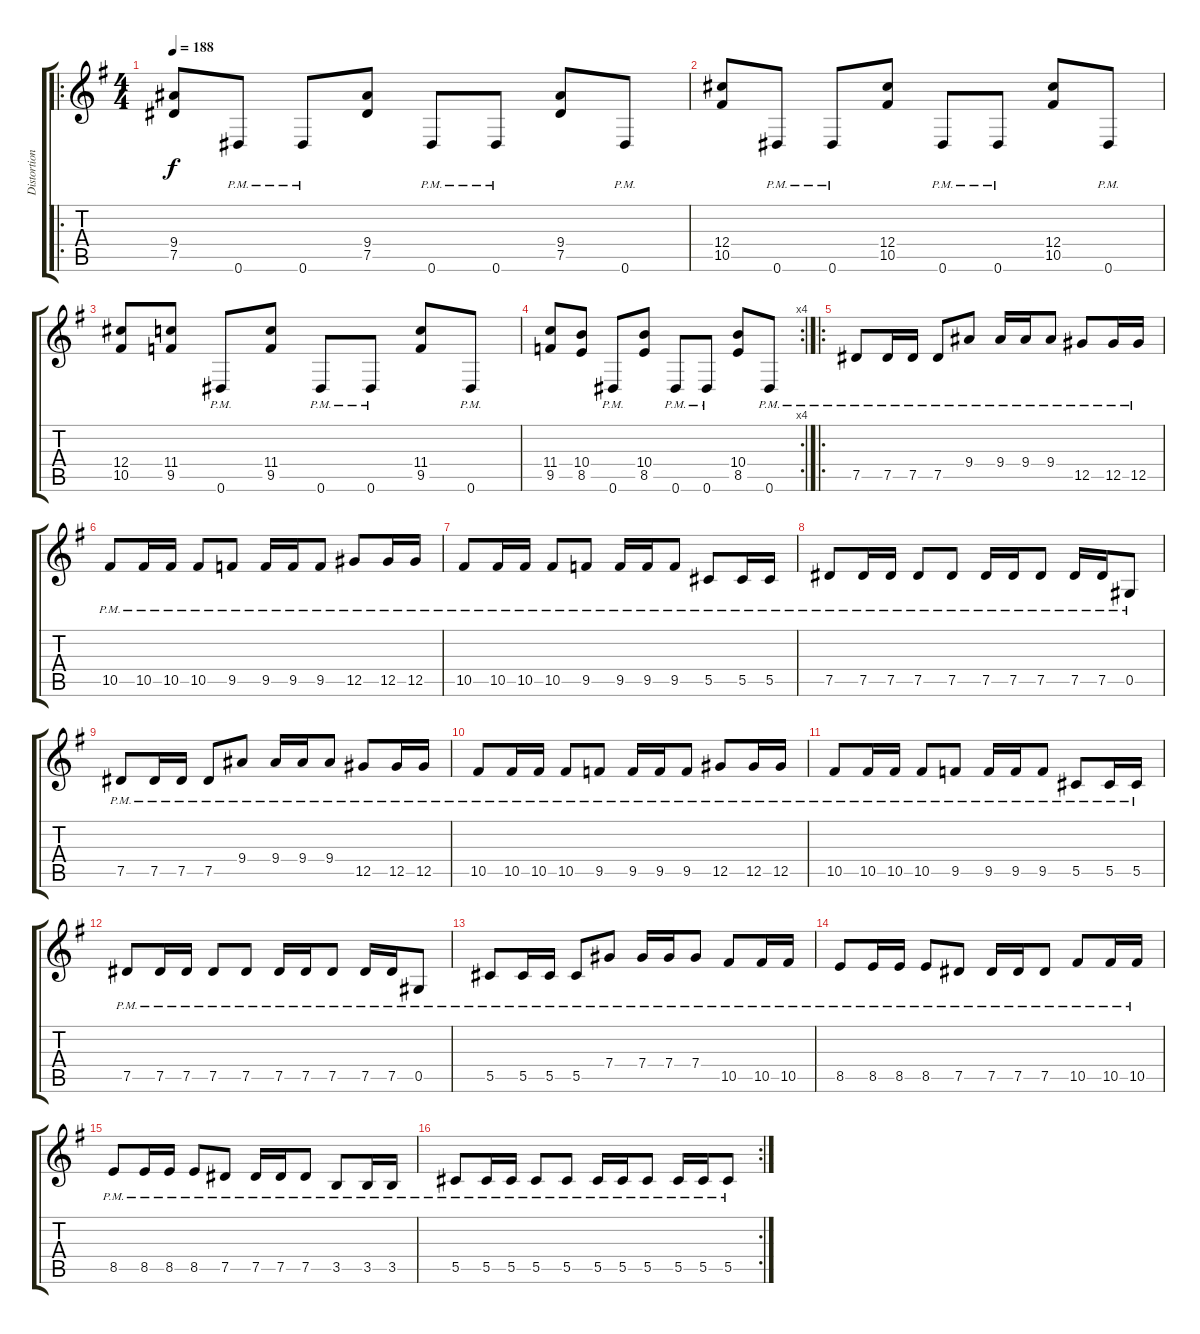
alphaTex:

\track ("Distortion Guitar" "Distortion") {instrument overdrivenguitar}
\staff {score tabs}
\tuning (Eb4 Bb3 Gb3 Db3 Ab2 Eb2) {hide}
\ro
\ts (4 4)
\tempo 188
\clef g2
\ks g
(9.4 7.5).8{dy f} 0.6{pm}.8 0.6{pm}.8 (9.4 7.5).8 0.6{pm}.8 0.6{pm}.8 (9.4 7.5).8 0.6{pm}.8 |
(12.4 10.5).8 0.6{pm}.8 0.6{pm}.8 (12.4 10.5).8 0.6{pm}.8 0.6{pm}.8 (12.4 10.5).8 0.6{pm}.8 |
(12.4 10.5).8 (11.4 9.5).8 0.6{pm}.8 (11.4 9.5).8 0.6{pm}.8 0.6{pm}.8 (11.4 9.5).8 0.6{pm}.8 |
\rc 4
(11.4 9.5).8 (10.4 8.5).8 0.6{pm}.8 (10.4 8.5).8 0.6{pm}.8 0.6{pm}.8 (10.4 8.5).8 0.6{pm}.8 |
\ro
7.5{pm}.8 7.5{pm}.16 7.5{pm}.16 7.5{pm}.8 9.4{pm}.8 9.4{pm}.16 9.4{pm}.16 9.4{pm}.8 12.5{pm}.8 12.5{pm}.16 12.5{pm}.16 |
10.5{pm}.8 10.5{pm}.16 10.5{pm}.16 10.5{pm}.8 9.5{pm}.8 9.5{pm}.16 9.5{pm}.16 9.5{pm}.8 12.5{pm}.8 12.5{pm}.16 12.5{pm}.16 |
10.5{pm}.8 10.5{pm}.16 10.5{pm}.16 10.5{pm}.8 9.5{pm}.8 9.5{pm}.16 9.5{pm}.16 9.5{pm}.8 5.5{pm}.8 5.5{pm}.16 5.5{pm}.16 |
7.5{pm}.8 7.5{pm}.16 7.5{pm}.16 7.5{pm}.8 7.5{pm}.8 7.5{pm}.16 7.5{pm}.16 7.5{pm}.8 7.5{pm}.16 7.5{pm}.16 0.5{pm}.8 |
7.5{pm}.8 7.5{pm}.16 7.5{pm}.16 7.5{pm}.8 9.4{pm}.8 9.4{pm}.16 9.4{pm}.16 9.4{pm}.8 12.5{pm}.8 12.5{pm}.16 12.5{pm}.16 |
10.5{pm}.8 10.5{pm}.16 10.5{pm}.16 10.5{pm}.8 9.5{pm}.8 9.5{pm}.16 9.5{pm}.16 9.5{pm}.8 12.5{pm}.8 12.5{pm}.16 12.5{pm}.16 |
10.5{pm}.8 10.5{pm}.16 10.5{pm}.16 10.5{pm}.8 9.5{pm}.8 9.5{pm}.16 9.5{pm}.16 9.5{pm}.8 5.5{pm}.8 5.5{pm}.16 5.5{pm}.16 |
7.5{pm}.8 7.5{pm}.16 7.5{pm}.16 7.5{pm}.8 7.5{pm}.8 7.5{pm}.16 7.5{pm}.16 7.5{pm}.8 7.5{pm}.16 7.5{pm}.16 0.5{pm}.8 |
5.5{pm}.8 5.5{pm}.16 5.5{pm}.16 5.5{pm}.8 7.4{pm}.8 7.4{pm}.16 7.4{pm}.16 7.4{pm}.8 10.5{pm}.8 10.5{pm}.16 10.5{pm}.16 |
8.5{pm}.8 8.5{pm}.16 8.5{pm}.16 8.5{pm}.8 7.5{pm}.8 7.5{pm}.16 7.5{pm}.16 7.5{pm}.8 10.5{pm}.8 10.5{pm}.16 10.5{pm}.16 |
8.5{pm}.8 8.5{pm}.16 8.5{pm}.16 8.5{pm}.8 7.5{pm}.8 7.5{pm}.16 7.5{pm}.16 7.5{pm}.8 3.5{pm}.8 3.5{pm}.16 3.5{pm}.16 |
\rc 2
5.5{pm}.8 5.5{pm}.16 5.5{pm}.16 5.5{pm}.8 5.5{pm}.8 5.5{pm}.16 5.5{pm}.16 5.5{pm}.8 5.5{pm}.16 5.5{pm}.16 5.5{pm}.8
